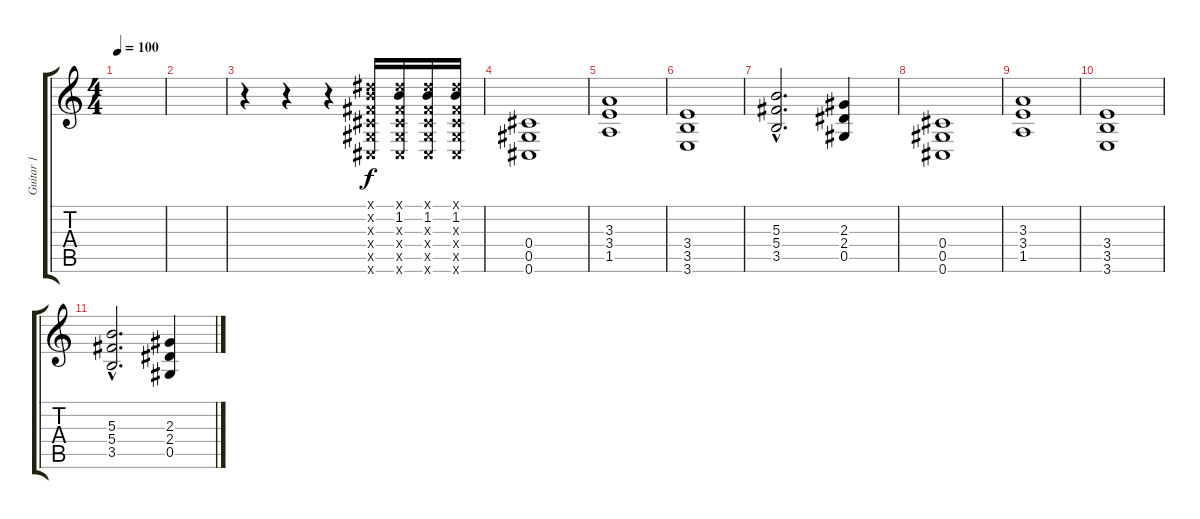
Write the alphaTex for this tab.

\track ("Guitar 1" "Guitar 1") {instrument distortionguitar}
\staff {score tabs}
\tuning (Eb4 Bb3 Gb3 Db3 Ab2 Db2) {hide}
\ts (4 4)
\tempo 100
\clef g2
\ks c
|
|
r.4 r.4 r.4 (0.1{x} 1.2{x} 0.3{x} 0.4{x} 0.5{x} 0.6{x}).16 (0.1{x} 1.2 0.3{x} 0.4{x} 0.5{x} 0.6{x}).16 (0.1{x} 1.2 0.3{x} 0.4{x} 0.5{x} 0.6{x}).16 (0.1{x} 1.2 0.3{x} 0.4{x} 0.5{x} 0.6{x}).16 |
(0.4 0.5 0.6).1 |
(3.3 3.4 1.5).1 |
(3.4 3.5 3.6).1 |
(5.3{hac} 5.4{hac} 3.5{hac}).2{d} (2.3 2.4 0.5).4 |
(0.4 0.5 0.6).1 |
(3.3 3.4 1.5).1 |
(3.4 3.5 3.6).1 |
(5.3{hac} 5.4{hac} 3.5{hac}).2{d} (2.3 2.4 0.5).4
